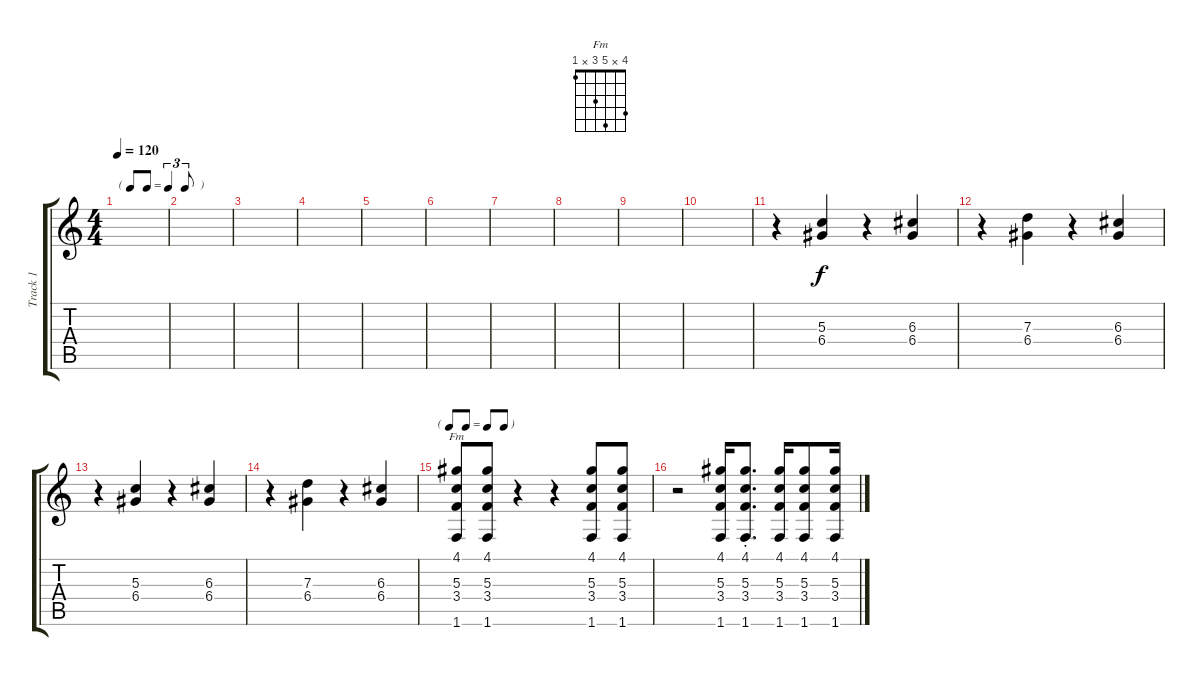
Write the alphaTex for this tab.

\track ("Track 1" "Track 1") {instrument acousticguitarsteel}
\staff {score tabs}
\tuning (E4 B3 G3 D3 A2 E2) {hide}
\chord ("Fm" 4 x 5 3 x 1)
\ts (4 4)
\tf triplet8th
\tempo 120
\clef g2
\ks c
|
|
|
|
|
|
|
|
|
|
r.4 (5.3 6.4).4 r.4 (6.3 6.4).4 |
r.4 (7.3 6.4).4 r.4 (6.3 6.4).4 |
r.4 (5.3 6.4).4 r.4 (6.3 6.4).4 |
r.4 (7.3 6.4).4 r.4 (6.3 6.4).4 |
\tf none
(4.1 5.3 3.4 1.6).8{ch "Fm"} (4.1 5.3 3.4 1.6).8 r.4 r.4 (4.1 5.3 3.4 1.6).8 (4.1 5.3 3.4 1.6).8 |
r.2 (4.1 5.3 3.4 1.6).16 (4.1{st} 5.3{st} 3.4{st} 1.6{st}).8{d} (4.1 5.3 3.4 1.6).16 (4.1 5.3 3.4 1.6).8 (4.1 5.3 3.4 1.6).16
